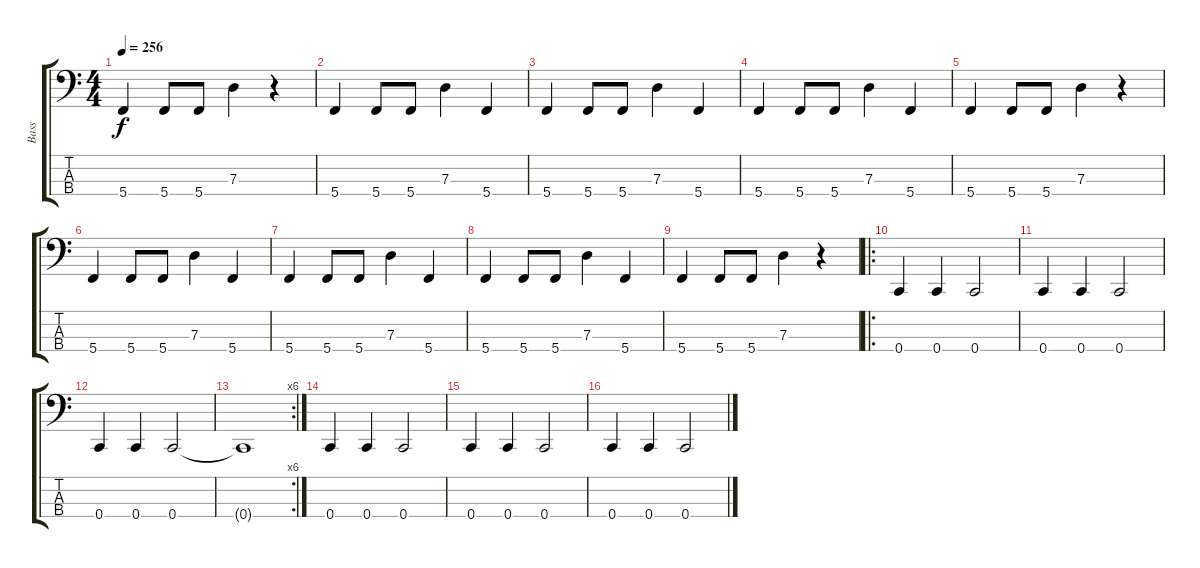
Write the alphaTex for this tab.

\track ("Bass" "Bass") {instrument electricbassfinger}
\staff {score tabs}
\tuning (F2 C2 G1 C1) {hide}
\ts (4 4)
\tempo 256
\clef f4
\ks c
5.4.4{dy f} 5.4.8 5.4.8 7.3.4 r.4 |
5.4.4 5.4.8 5.4.8 7.3.4 5.4.4 |
5.4.4 5.4.8 5.4.8 7.3.4 5.4.4 |
5.4.4 5.4.8 5.4.8 7.3.4 5.4.4 |
5.4.4 5.4.8 5.4.8 7.3.4 r.4 |
5.4.4 5.4.8 5.4.8 7.3.4 5.4.4 |
5.4.4 5.4.8 5.4.8 7.3.4 5.4.4 |
5.4.4 5.4.8 5.4.8 7.3.4 5.4.4 |
5.4.4 5.4.8 5.4.8 7.3.4 r.4 |
\ro
0.4.4 0.4.4 0.4.2 |
0.4.4 0.4.4 0.4.2 |
0.4.4 0.4.4 0.4.2 |
\rc 6
0.4{t}.1 |
0.4.4 0.4.4 0.4.2 |
0.4.4 0.4.4 0.4.2 |
0.4.4 0.4.4 0.4.2
